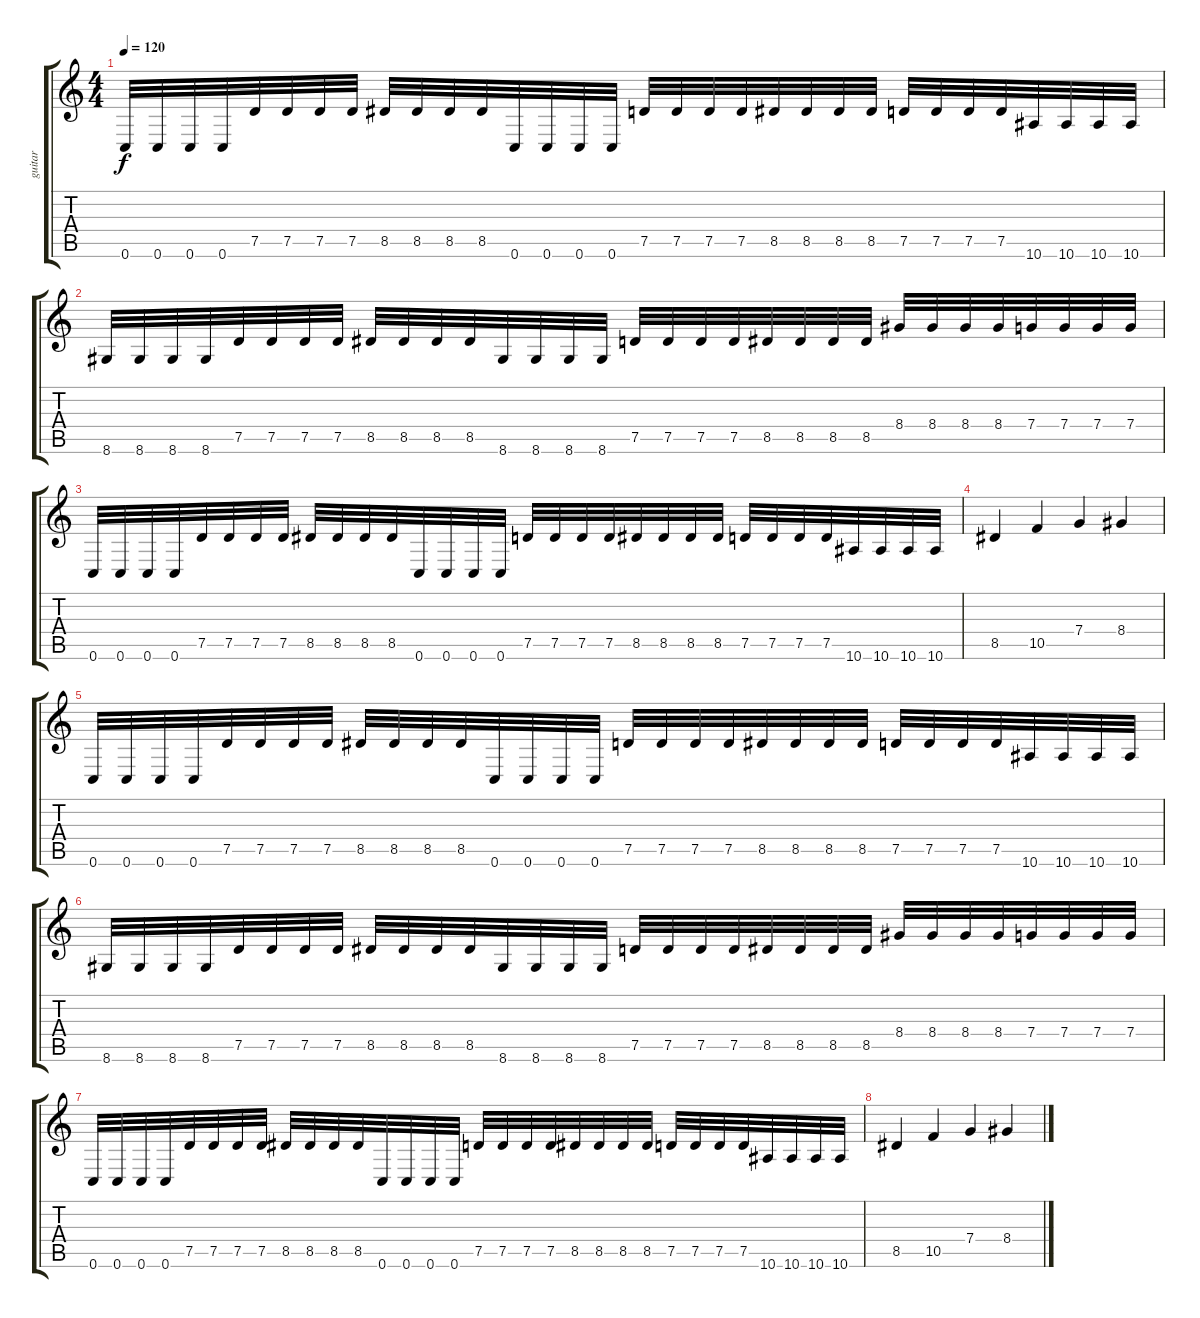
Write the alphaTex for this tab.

\track ("guitar" "guitar") {instrument distortionguitar}
\staff {score tabs}
\tuning (D4 A3 F3 C3 G2 C2) {hide}
\ts (4 4)
\tempo 120
\clef g2
\ks c
0.6.32{dy f} 0.6.32 0.6.32 0.6.32 7.5.32 7.5.32 7.5.32 7.5.32 8.5.32 8.5.32 8.5.32 8.5.32 0.6.32 0.6.32 0.6.32 0.6.32 7.5.32 7.5.32 7.5.32 7.5.32 8.5.32 8.5.32 8.5.32 8.5.32 7.5.32 7.5.32 7.5.32 7.5.32 10.6.32 10.6.32 10.6.32 10.6.32 |
8.6.32 8.6.32 8.6.32 8.6.32 7.5.32 7.5.32 7.5.32 7.5.32 8.5.32 8.5.32 8.5.32 8.5.32 8.6.32 8.6.32 8.6.32 8.6.32 7.5.32 7.5.32 7.5.32 7.5.32 8.5.32 8.5.32 8.5.32 8.5.32 8.4.32 8.4.32 8.4.32 8.4.32 7.4.32 7.4.32 7.4.32 7.4.32 |
0.6.32 0.6.32 0.6.32 0.6.32 7.5.32 7.5.32 7.5.32 7.5.32 8.5.32 8.5.32 8.5.32 8.5.32 0.6.32 0.6.32 0.6.32 0.6.32 7.5.32 7.5.32 7.5.32 7.5.32 8.5.32 8.5.32 8.5.32 8.5.32 7.5.32 7.5.32 7.5.32 7.5.32 10.6.32 10.6.32 10.6.32 10.6.32 |
8.5.4 10.5.4 7.4.4 8.4.4 |
0.6.32 0.6.32 0.6.32 0.6.32 7.5.32 7.5.32 7.5.32 7.5.32 8.5.32 8.5.32 8.5.32 8.5.32 0.6.32 0.6.32 0.6.32 0.6.32 7.5.32 7.5.32 7.5.32 7.5.32 8.5.32 8.5.32 8.5.32 8.5.32 7.5.32 7.5.32 7.5.32 7.5.32 10.6.32 10.6.32 10.6.32 10.6.32 |
8.6.32 8.6.32 8.6.32 8.6.32 7.5.32 7.5.32 7.5.32 7.5.32 8.5.32 8.5.32 8.5.32 8.5.32 8.6.32 8.6.32 8.6.32 8.6.32 7.5.32 7.5.32 7.5.32 7.5.32 8.5.32 8.5.32 8.5.32 8.5.32 8.4.32 8.4.32 8.4.32 8.4.32 7.4.32 7.4.32 7.4.32 7.4.32 |
0.6.32 0.6.32 0.6.32 0.6.32 7.5.32 7.5.32 7.5.32 7.5.32 8.5.32 8.5.32 8.5.32 8.5.32 0.6.32 0.6.32 0.6.32 0.6.32 7.5.32 7.5.32 7.5.32 7.5.32 8.5.32 8.5.32 8.5.32 8.5.32 7.5.32 7.5.32 7.5.32 7.5.32 10.6.32 10.6.32 10.6.32 10.6.32 |
8.5.4 10.5.4 7.4.4 8.4.4
